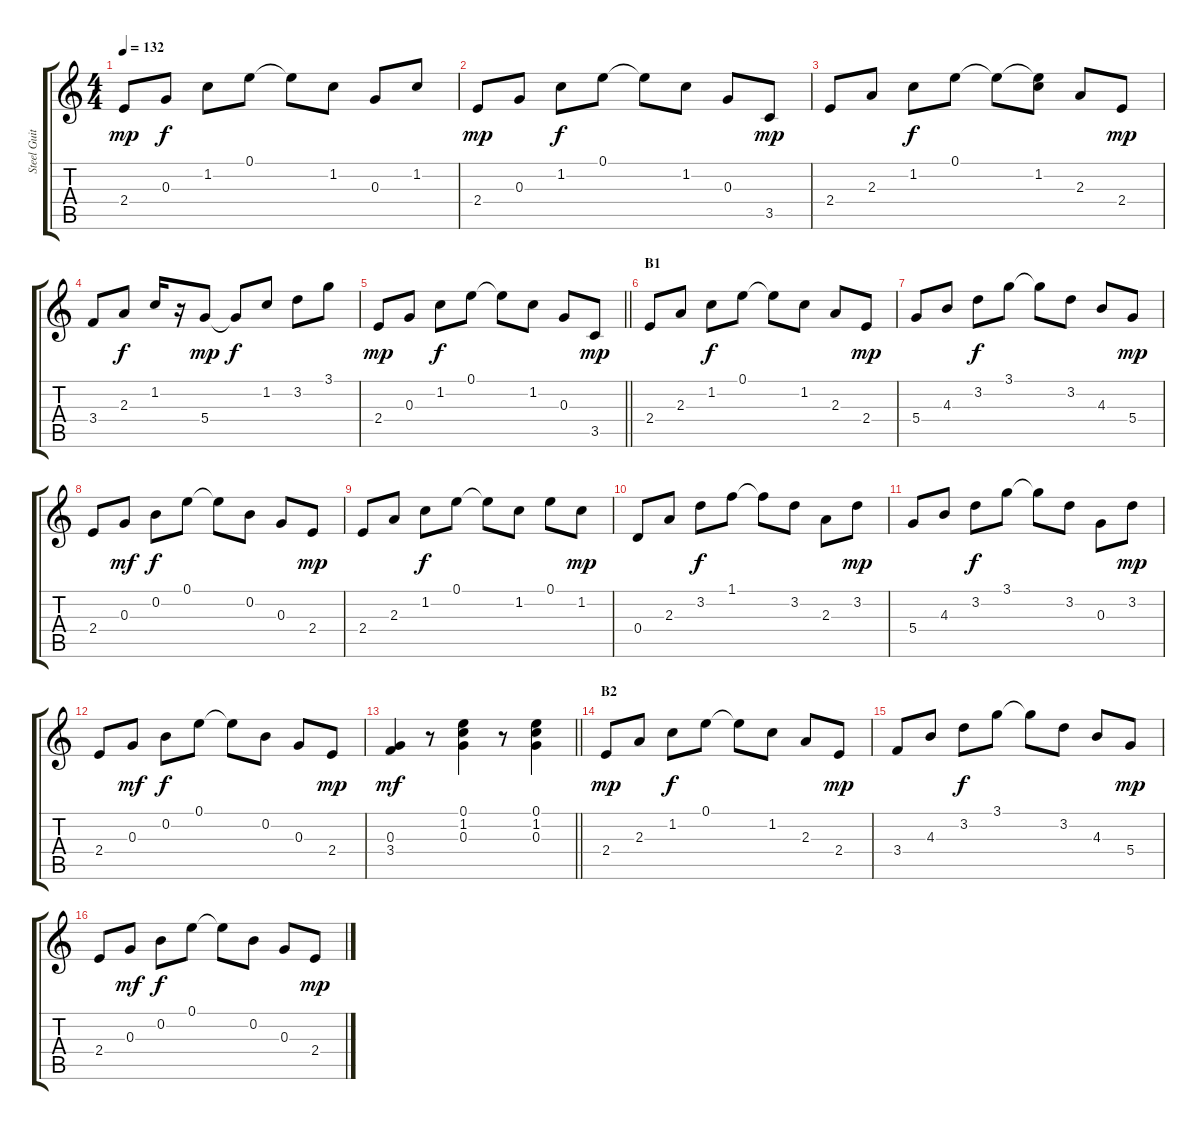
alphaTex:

\track ("Steel Guitar" "Steel Guit") {instrument acousticguitarsteel}
\staff {score tabs}
\tuning (E4 B3 G3 D3 A2 E2) {hide}
\ts (4 4)
\tempo 132
\clef g2
\ks c
2.4.8{dy mp} 0.3.8{dy f} 1.2.8 0.1.8 0.1{t}.8 1.2.8 0.3.8 1.2.8 |
2.4.8{dy mp} 0.3.8 1.2.8{dy f} 0.1.8 0.1{t}.8 1.2.8 0.3.8 3.5.8{dy mp} |
2.4.8 2.3.8 1.2.8{dy f} 0.1.8 0.1{t}.8 (0.1{t} 1.2).8 2.3.8 2.4.8{dy mp} |
3.4.8 2.3.8{dy f} 1.2.16 r.16 5.4.8{dy mp} 5.4{t}.8{dy f} 1.2.8 3.2.8 3.1.8 |
\barLineRight lightlight
2.4.8{dy mp} 0.3.8 1.2.8{dy f} 0.1.8 0.1{t}.8 1.2.8 0.3.8 3.5.8{dy mp} |
\section ("" "B1")
2.4.8 2.3.8 1.2.8{dy f} 0.1.8 0.1{t}.8 1.2.8 2.3.8 2.4.8{dy mp} |
5.4.8 4.3.8 3.2.8{dy f} 3.1.8 3.1{t}.8 3.2.8 4.3.8 5.4.8{dy mp} |
2.4.8 0.3.8{dy mf} 0.2.8{dy f} 0.1.8 0.1{t}.8 0.2.8 0.3.8 2.4.8{dy mp} |
2.4.8 2.3.8 1.2.8{dy f} 0.1.8 0.1{t}.8 1.2.8 0.1.8 1.2.8{dy mp} |
0.4.8 2.3.8 3.2.8{dy f} 1.1.8 1.1{t}.8 3.2.8 2.3.8 3.2.8{dy mp} |
5.4.8 4.3.8 3.2.8{dy f} 3.1.8 3.1{t}.8 3.2.8 0.3.8 3.2.8{dy mp} |
2.4.8 0.3.8{dy mf} 0.2.8{dy f} 0.1.8 0.1{t}.8 0.2.8 0.3.8 2.4.8{dy mp} |
\barLineRight lightlight
(0.3 3.4).4{dy mf} r.8 (0.1 1.2 0.3).4 r.8 (0.1 1.2 0.3).4 |
\section ("" "B2")
2.4.8{dy mp} 2.3.8 1.2.8{dy f} 0.1.8 0.1{t}.8 1.2.8 2.3.8 2.4.8{dy mp} |
3.4.8 4.3.8 3.2.8{dy f} 3.1.8 3.1{t}.8 3.2.8 4.3.8 5.4.8{dy mp} |
2.4.8 0.3.8{dy mf} 0.2.8{dy f} 0.1.8 0.1{t}.8 0.2.8 0.3.8 2.4.8{dy mp}
